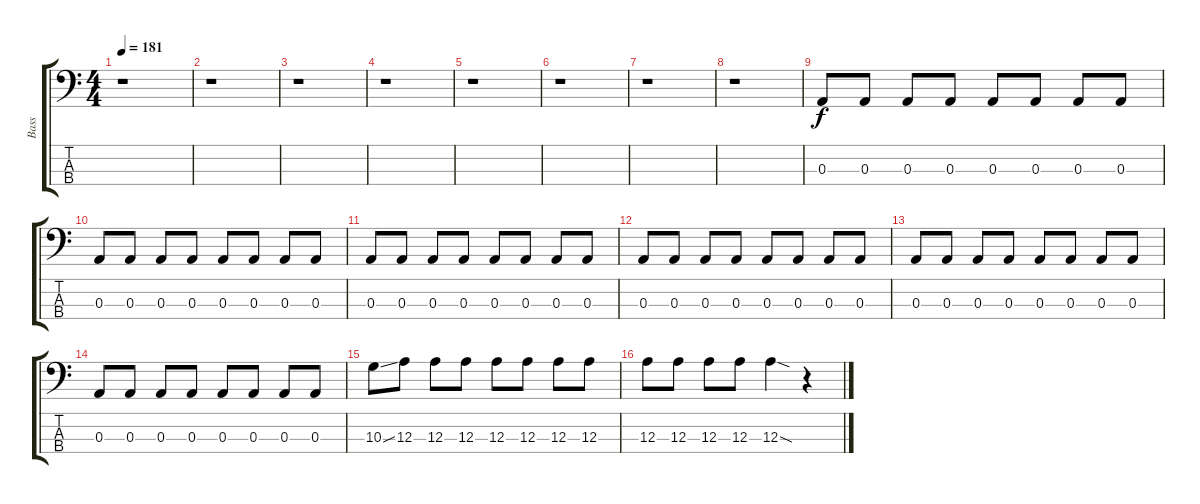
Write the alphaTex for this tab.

\track ("Bass" "Bass") {instrument electricbasspick}
\staff {score tabs}
\tuning (G2 D2 A1 E1) {hide}
\ts (4 4)
\tempo 181
\clef f4
\ks c
r.1{dy f instrument electricbasspick} |
r.1 |
r.1 |
r.1 |
r.1 |
r.1 |
r.1 |
r.1 |
0.3.8 0.3.8 0.3.8 0.3.8 0.3.8 0.3.8 0.3.8 0.3.8 |
0.3.8 0.3.8 0.3.8 0.3.8 0.3.8 0.3.8 0.3.8 0.3.8 |
0.3.8 0.3.8 0.3.8 0.3.8 0.3.8 0.3.8 0.3.8 0.3.8 |
0.3.8 0.3.8 0.3.8 0.3.8 0.3.8 0.3.8 0.3.8 0.3.8 |
0.3.8 0.3.8 0.3.8 0.3.8 0.3.8 0.3.8 0.3.8 0.3.8 |
0.3.8 0.3.8 0.3.8 0.3.8 0.3.8 0.3.8 0.3.8 0.3.8 |
10.3{ss}.8 12.3.8 12.3.8 12.3.8 12.3.8 12.3.8 12.3.8 12.3.8 |
12.3.8 12.3.8 12.3.8 12.3.8 12.3{sod}.4 r.4
